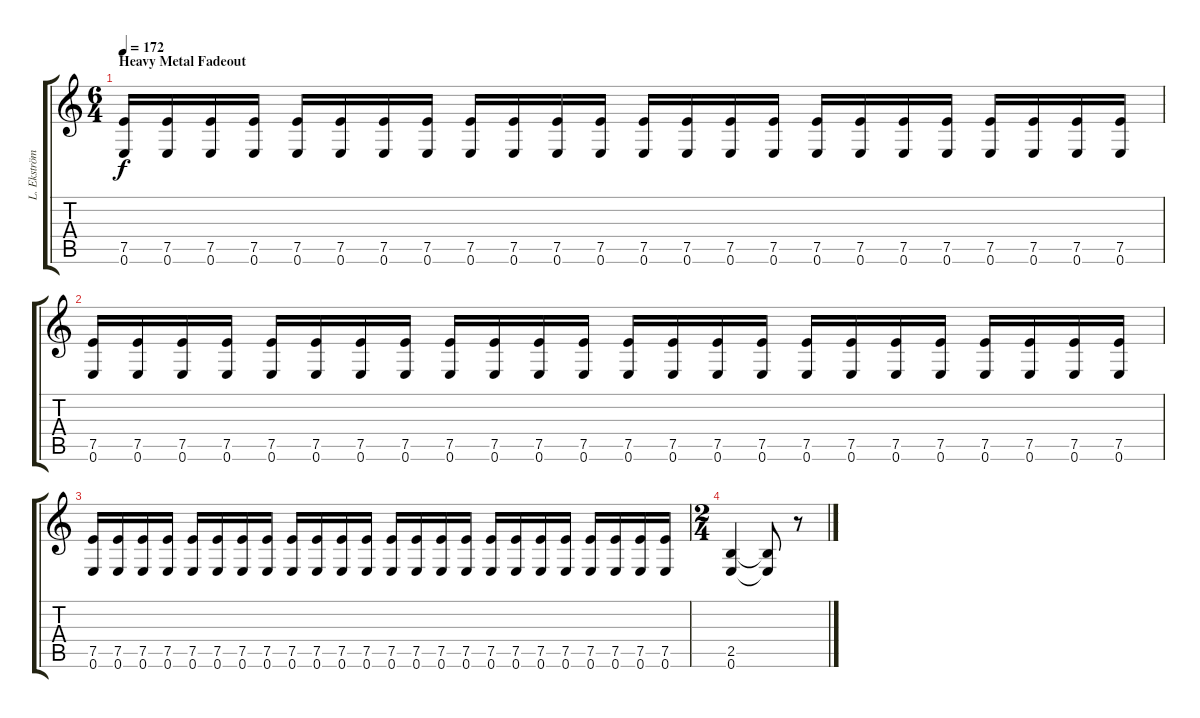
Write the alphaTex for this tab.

\track ("L. Ekström" "L. Ekström") {instrument overdrivenguitar}
\staff {score tabs}
\tuning (E4 B3 G3 D3 A2 E2) {hide}
\ts (6 4)
\section ("" "Heavy Metal Fadeout")
\tempo 172
\clef g2
\ks c
(7.5 0.6).16{dy f} (7.5 0.6).16 (7.5 0.6).16 (7.5 0.6).16 (7.5 0.6).16 (7.5 0.6).16 (7.5 0.6).16 (7.5 0.6).16 (7.5 0.6).16 (7.5 0.6).16 (7.5 0.6).16 (7.5 0.6).16 (7.5 0.6).16 (7.5 0.6).16 (7.5 0.6).16 (7.5 0.6).16 (7.5 0.6).16 (7.5 0.6).16 (7.5 0.6).16 (7.5 0.6).16 (7.5 0.6).16 (7.5 0.6).16 (7.5 0.6).16 (7.5 0.6).16 |
(7.5 0.6).16 (7.5 0.6).16 (7.5 0.6).16 (7.5 0.6).16 (7.5 0.6).16 (7.5 0.6).16 (7.5 0.6).16 (7.5 0.6).16 (7.5 0.6).16 (7.5 0.6).16 (7.5 0.6).16 (7.5 0.6).16 (7.5 0.6).16 (7.5 0.6).16 (7.5 0.6).16 (7.5 0.6).16 (7.5 0.6).16 (7.5 0.6).16 (7.5 0.6).16 (7.5 0.6).16 (7.5 0.6).16 (7.5 0.6).16 (7.5 0.6).16 (7.5 0.6).16 |
(7.5 0.6).16 (7.5 0.6).16 (7.5 0.6).16 (7.5 0.6).16 (7.5 0.6).16 (7.5 0.6).16 (7.5 0.6).16 (7.5 0.6).16 (7.5 0.6).16 (7.5 0.6).16 (7.5 0.6).16 (7.5 0.6).16 (7.5 0.6).16 (7.5 0.6).16 (7.5 0.6).16 (7.5 0.6).16 (7.5 0.6).16 (7.5 0.6).16 (7.5 0.6).16 (7.5 0.6).16 (7.5 0.6).16 (7.5 0.6).16 (7.5 0.6).16 (7.5 0.6).16 |
\ts (2 4)
(2.5 0.6).4 (2.5{t} 0.6{t}).8 r.8
